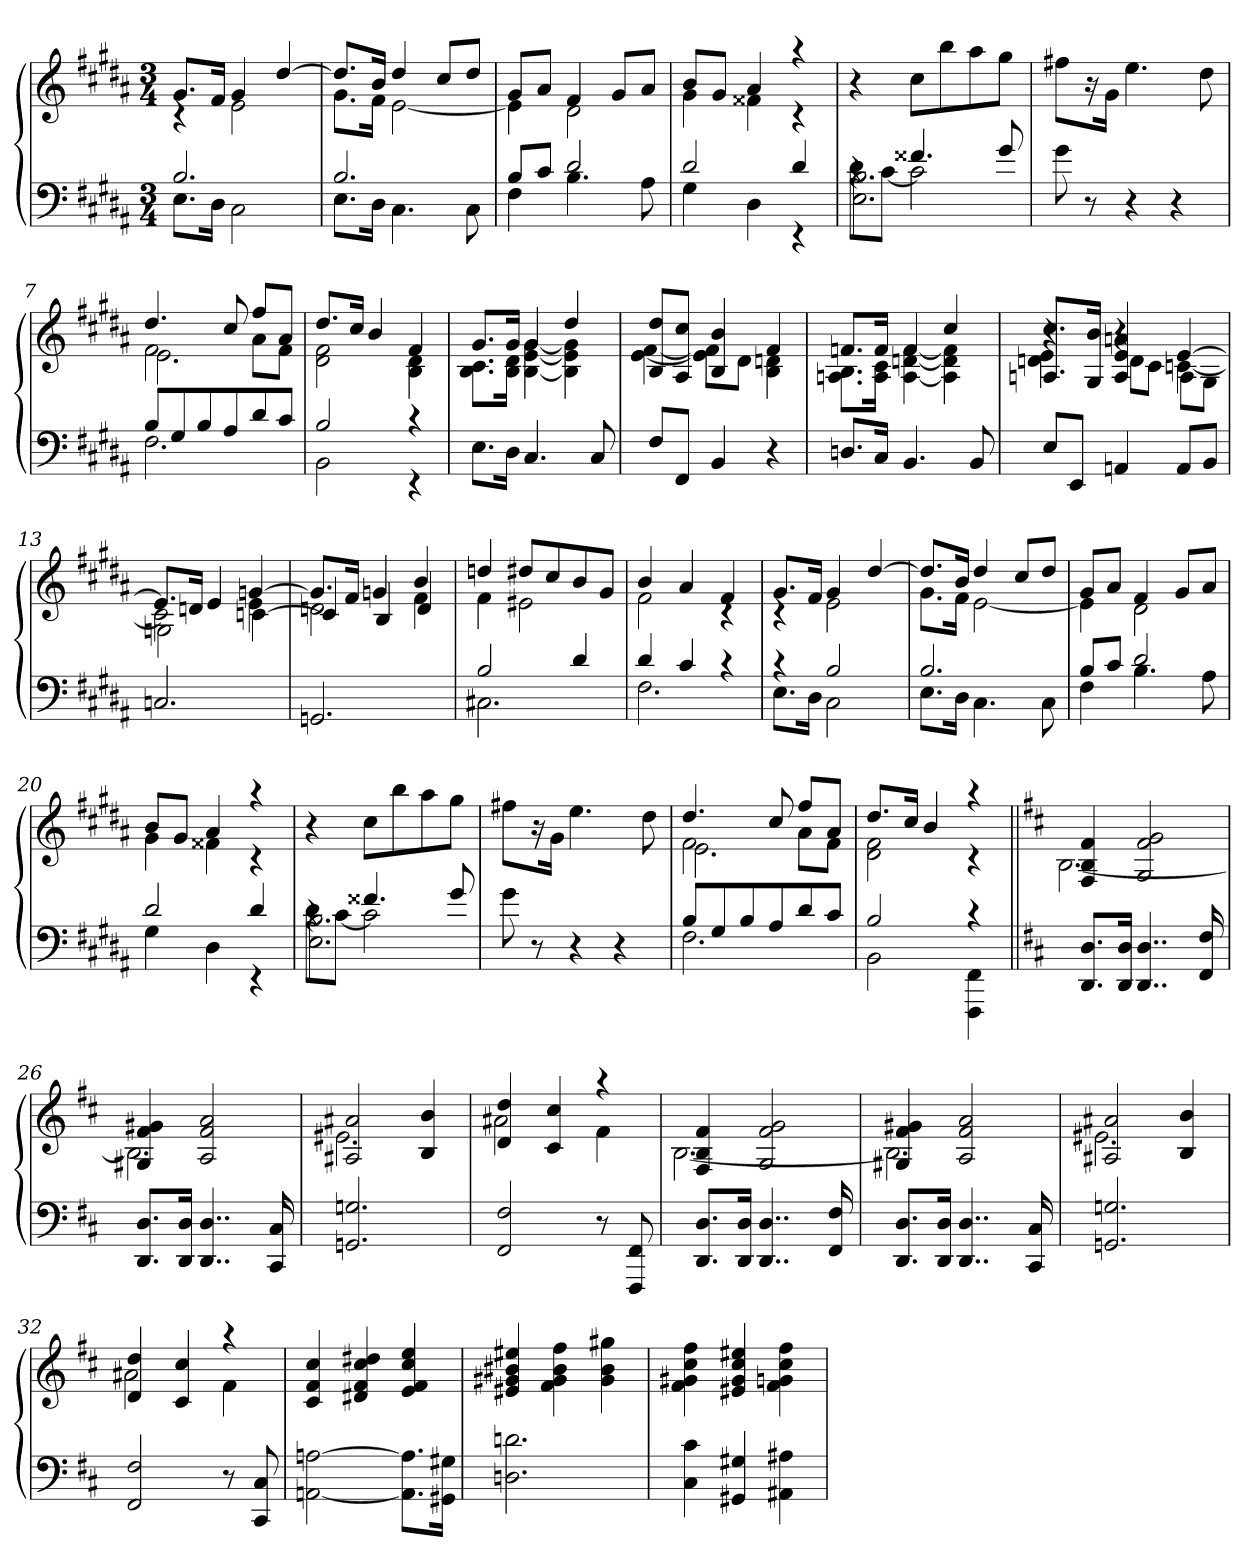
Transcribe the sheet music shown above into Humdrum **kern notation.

**kern	**kern
*part1	*part1
*staff2	*staff1
*clefF4	*clefG2
*k[f#c#g#d#a#]	*k[f#c#g#d#a#]
*B:	*B:
*M3/4	*M3/4
=1	=1
*^	*^
2.B	8.EL	8.g#L	4rc
.	16D#Jk	16f#Jk	.
.	2C#	4g#	2e
.	.	[4dd#	.
=2	=2	=2	=2
2.B	8.EL	8.dd#L]	8.g#L
.	16D#Jk	16bJk	16f#Jk
.	4.C#	4dd#	[2e
.	.	8cc#L	.
.	8C#	8dd#J	.
=3	=3	=3	=3
8BL	4F#	8g#L	4e]
8c#J	.	8a#J	.
2d#	4.B	4f#	2d#
.	.	8g#L	.
.	8A#	8a#J	.
=4	=4	=4	=4
2d#	4G#	8bL	4g#
.	.	8g#J	.
.	4D#	4a#	4f##X
4d#	4rEE	4raa	4rc
*	*	*v	*v
=5	=5	=5
*	*^	*
4rc	8d#L	2.E\ 2.B\	4r
.	[8c#J	.	.
4.f##X	2c#]	.	8cc#L
.	.	.	8bb
.	.	.	8aa#
8g#	.	.	8gg#J
*v	*v	*v	*
=6	=6
8g#	8ff#XL
8r	16r
.	16g#Jk
4r	4.ee
4r	.
.	8dd#
=7	=7
*^	*^
*	*	*	*^
8BL	2.F#	4.dd#	2f#	2.e\
8G#	.	.	.	.
8B	.	.	.	.
8A#	.	8cc#	.	.
8d#	.	8ff#L	8a#L	.
8c#J	.	8a#J	8f#J	.
*	*	*	*v	*v
=8	=8	=8	=8
2B	2BB	8.dd#L	2d# 2f#
.	.	16cc#Jk	.
.	.	4b	.
4rc	4rEE	4f#	4B 4d#
*v	*v	*	*
=9	=9	=9
8.EL	8.g#L	8.B 8.c#L
16D#Jk	16g#Jk	16B 16d#Jk
4.C#	4g#	[4B [4e [4g#
.	4dd#	4B] 4e] 4g#]
8C#	.	.
=10	=10	=10
8F#L	8B 8dd#L	[4e [4f#
8FF#J	8A# 8cc#J	.
4BB	4B 4b	8e] 8f#]L
.	.	8d#J
4r	4f#	4B 4dn
=11	=11	=11
8.DnL	8.fnL	8.An 8.BL
16C#Jk	16fJk	16A 16c#Jk
4.BB	4f	[4A [4dn [4f
.	4cc#	4A] 4d] 4f]
8BB	.	.
=12	=12	=12
*	*	*^
8EL	8.An 8.cc#L	4dn 4e	4r
8EEJ	.	.	.
.	16G# 16bJk	.	.
4AAn	4A 4e 4an	8dL	4r
.	.	8c#J	.
8AAL	[4e	[4cn	8A\L
8BBJ	.	.	8G#\J
=13	=13	=13	=13
2.Cn	8.eL]	2cn]	2Gn\
.	16dnJk	.	.
.	4e	.	.
.	[4gn	4e	[4c\
=14	=14	=14	=14
2.GGn	8.gL]	2dn	4c/]
.	16f#Jk	.	.
.	4gn	.	4B/
.	4b	4f#	4d/
*	*	*v	*v
=15	=15	=15
*^	*	*
2B	2.C#X	4ddn	4f#
.	.	8dd#XL	2e#X
.	.	8cc#	.
4d#	.	8b	.
.	.	8g#J	.
=16	=16	=16	=16
4d#	2.F#	4b	2f#
4c#	.	4a#	.
4rc	.	4f#	4rc
=17	=17	=17	=17
4rc	8.EL	8.g#L	4rc
.	16D#Jk	16f#Jk	.
2B	2C#	4g#	2e
.	.	[4dd#	.
=18	=18	=18	=18
2.B	8.EL	8.dd#L]	8.g#L
.	16D#Jk	16bJk	16f#Jk
.	4.C#	4dd#	[2e
.	.	8cc#L	.
.	8C#	8dd#J	.
=19	=19	=19	=19
8BL	4F#	8g#L	4e]
8c#J	.	8a#J	.
2d#	4.B	4f#	2d#
.	.	8g#L	.
.	8A#	8a#J	.
=20	=20	=20	=20
2d#	4G#	8bL	4g#
.	.	8g#J	.
.	4D#	4a#	4f##X
4d#	4rEE	4raa	4rc
*	*	*v	*v
=21	=21	=21
*	*^	*
4rc	8d#L	2.E\ 2.B\	4r
.	[8c#J	.	.
4.f##X	2c#]	.	8cc#L
.	.	.	8bb
.	.	.	8aa#
8g#	.	.	8gg#J
*v	*v	*v	*
=22	=22
8g#	8ff#XL
8r	16r
.	16g#Jk
4r	4.ee
4r	.
.	8dd#
=23	=23
*^	*^
*	*	*	*^
8BL	2.F#	4.dd#	2f#	2.e\
8G#	.	.	.	.
8B	.	.	.	.
8A#	.	8cc#	.	.
8d#	.	8ff#L	8a#L	.
8c#J	.	8a#J	8f#J	.
*	*	*	*v	*v
=24	=24	=24	=24
2B	2BB	8.dd#L	2d# 2f#
.	.	16cc#Jk	.
.	.	4b	.
4rc	4FFF# 4FF#	4raa	4rc
*v	*v	*	*
=25||	=25||	=25||
*k[f#c#]	*k[f#c#]	*
8.DD 8.DL	4F# 4B 4f#	[2.B
16DD 16DJk	.	.
4..DD 4..D	2G 2f# 2g	.
16FF# 16F#	.	.
=26	=26	=26
8.DD 8.DL	4G#X 4f# 4g#X	2.B]
16DD 16DJk	.	.
4..DD 4..D	2A 2f# 2a	.
16CC# 16C#	.	.
=27	=27	=27
2.GGn 2.Gn	2A#X 2a#X	2.e#X
.	4B 4b	.
=28	=28	=28
2FF# 2F#	4d 4dd	2a#X
.	4c# 4cc#	.
8r	4raa	4f#
8FFF# 8FF#	.	.
=29	=29	=29
8.DD 8.DL	4F# 4B 4f#	[2.B
16DD 16DJk	.	.
4..DD 4..D	2G 2f# 2g	.
16FF# 16F#	.	.
=30	=30	=30
8.DD 8.DL	4G#X 4f# 4g#X	2.B]
16DD 16DJk	.	.
4..DD 4..D	2A 2f# 2a	.
16CC# 16C#	.	.
=31	=31	=31
2.GGn 2.Gn	2A#X 2a#X	2.e#X
.	4B 4b	.
=32	=32	=32
2FF# 2F#	4d 4dd	2a#X
.	4c# 4cc#	.
8r	4raa	4f#
8CC# 8C#	.	.
*	*v	*v
=33	=33
[2AAn [2An	4c# 4f# 4cc#
.	4d#X 4f# 4cc# 4dd#X
8.AA] 8.A]L	4e 4f# 4cc# 4ee
16GG#X 16G#XJk	.
=34	=34
2.Dn 2.dn	4e#X 4g#X 4b#X 4ee#X
.	4f# 4g# 4b# 4ff#
.	4g# 4b# 4gg#X
=35	=35
4C# 4c#	4f# 4g#X 4cc# 4ff#
4GG#X 4G#X	4e#X 4g# 4cc# 4ee#X
4AA#X 4A#X	4f# 4gn 4cc# 4ff#
=	=
*-	*-
